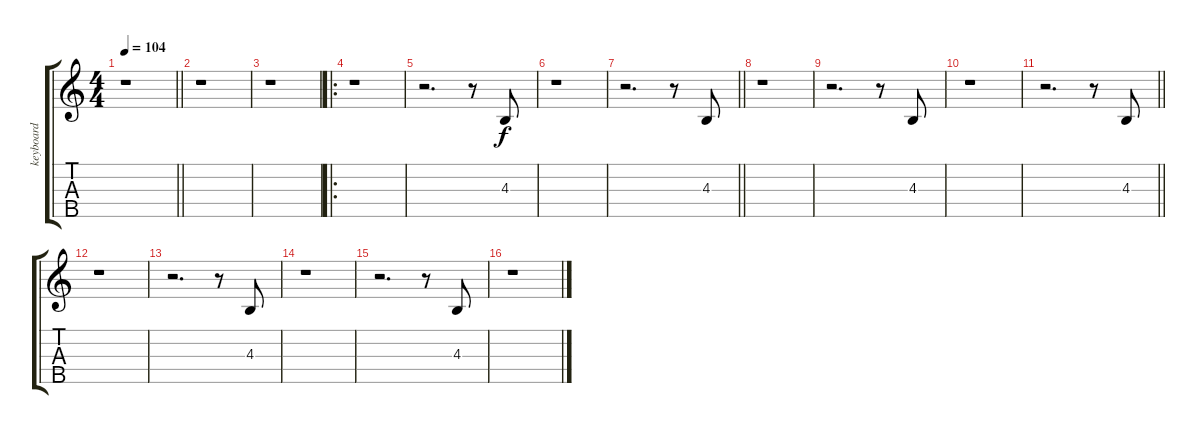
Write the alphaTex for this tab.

\track ("keyboard" "keyboard") {instrument lead8bassandlead}
\staff {score tabs}
\tuning (E4 B3 G3 D3 A2) {hide}
\ts (4 4)
\tempo 104
\clef g2
\barLineRight lightlight
\ks c
r.1{dy f} |
r.1 |
r.1 |
\ro
r.1 |
r.2{d} r.8 4.3.8 |
r.1 |
\barLineRight lightlight
r.2{d} r.8 4.3.8 |
r.1 |
r.2{d} r.8 4.3.8 |
r.1 |
\barLineRight lightlight
r.2{d} r.8 4.3.8 |
r.1 |
r.2{d} r.8 4.3.8 |
r.1 |
r.2{d} r.8 4.3.8 |
r.1
